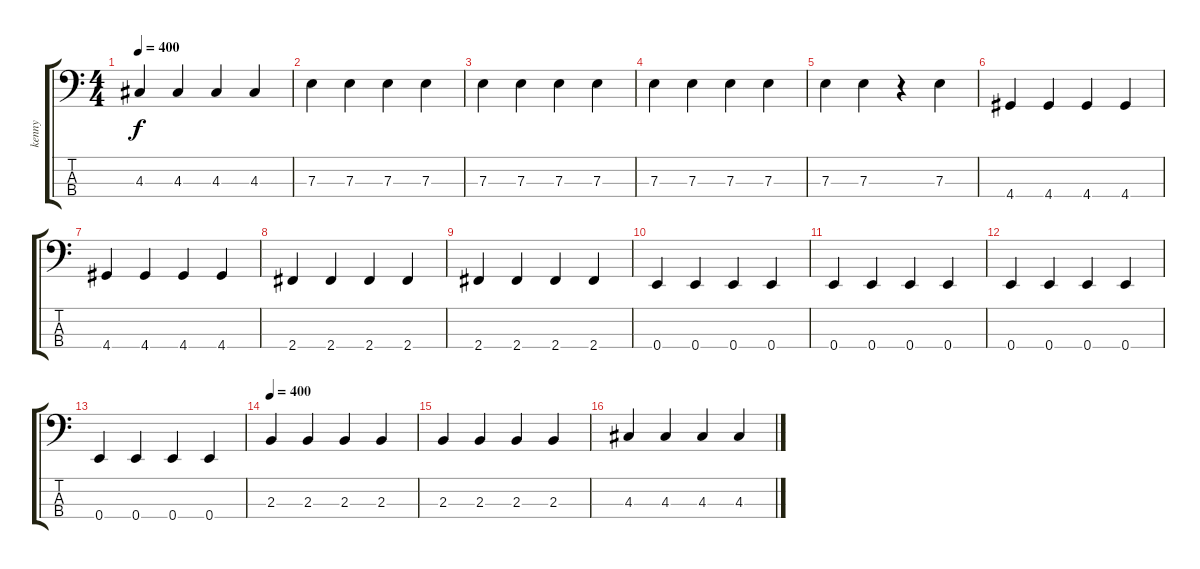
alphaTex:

\track ("kenny" "kenny") {instrument electricbasspick}
\staff {score tabs}
\tuning (G2 D2 A1 E1) {hide}
\ts (4 4)
\tempo 400
\clef f4
\ks c
4.3.4{dy f} 4.3.4 4.3.4 4.3.4 |
7.3.4 7.3.4 7.3.4 7.3.4 |
7.3.4 7.3.4 7.3.4 7.3.4 |
7.3.4 7.3.4 7.3.4 7.3.4 |
7.3.4 7.3.4 r.4 7.3.4 |
4.4.4 4.4.4 4.4.4 4.4.4 |
4.4.4 4.4.4 4.4.4 4.4.4 |
2.4.4 2.4.4 2.4.4 2.4.4 |
2.4.4 2.4.4 2.4.4 2.4.4 |
0.4.4 0.4.4 0.4.4 0.4.4 |
0.4.4 0.4.4 0.4.4 0.4.4 |
0.4.4 0.4.4 0.4.4 0.4.4 |
0.4.4 0.4.4 0.4.4 0.4.4 |
\tempo 400
2.3.4 2.3.4 2.3.4 2.3.4 |
2.3.4 2.3.4 2.3.4 2.3.4 |
4.3.4 4.3.4 4.3.4 4.3.4
